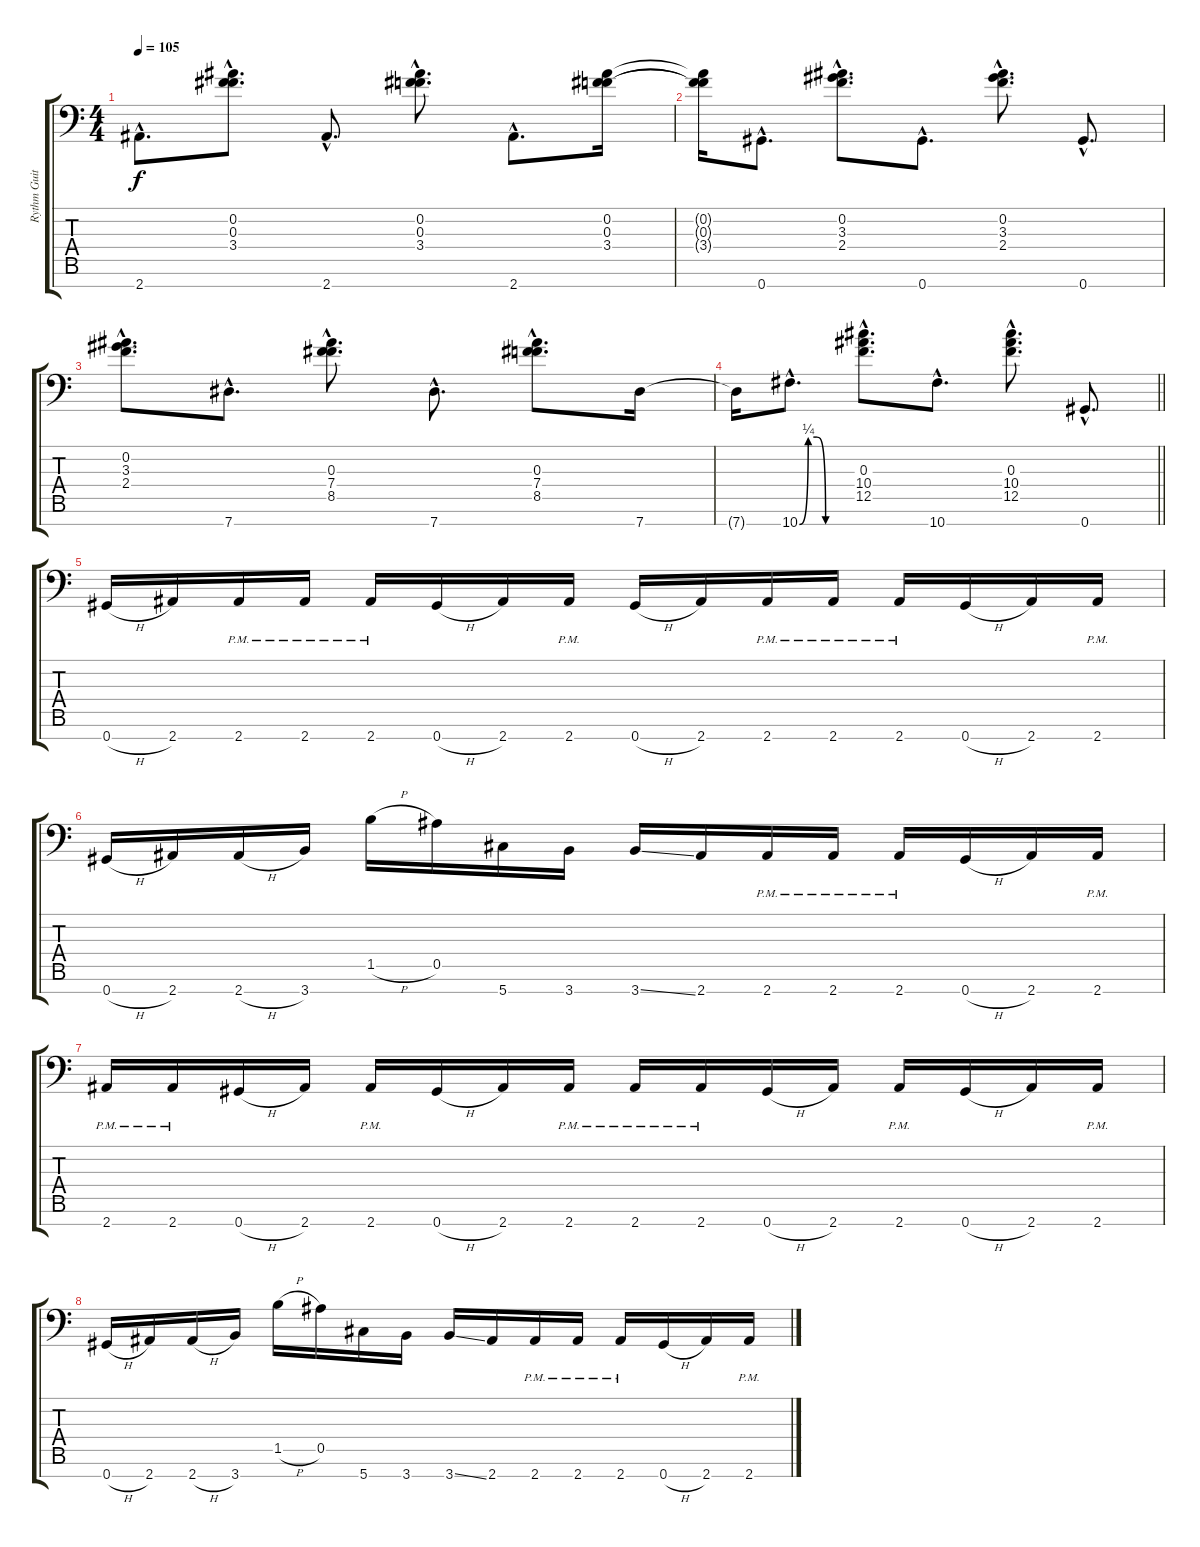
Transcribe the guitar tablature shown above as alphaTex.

\track ("Rythm Guitar #1" "Rythm Guit") {instrument distortionguitar}
\staff {score tabs}
\tuning (Eb4 Bb3 F3 Eb3 Bb2 F2 Ab1) {hide}
\ts (4 4)
\tempo 105
\clef f4
\ks c
2.7{hac}.8{d dy f} (0.2{hac} 0.3{hac} 3.4{hac}).8{d} 2.7{hac}.8{d} (0.2{hac} 0.3{hac} 3.4{hac}).8{d} 2.7{hac}.8{d} (0.2 0.3 3.4).16 |
(0.2{t} 0.3{t} 3.4{t}).16 0.7{hac}.8{d} (0.2{hac} 3.3{hac} 2.4{hac}).8{d} 0.7{hac}.8{d} (0.2{hac} 3.3{hac} 2.4{hac}).8{d} 0.7{hac}.8{d} |
(0.2{hac} 3.3{hac} 2.4{hac}).8{d} 7.7{hac}.8{d} (0.3{hac} 7.4{hac} 8.5{hac}).8{d} 7.7{hac}.8{d} (0.3{hac} 7.4{hac} 8.5{hac}).8{d} 7.7.16 |
\barLineRight lightlight
7.7{t}.16 10.7{be (custom 0 0 10 1 20 1 30 0 60 0) hac}.8{d} (0.3{hac} 10.4{hac} 12.5{hac}).8{d} 10.7{hac}.8{d} (0.3{hac} 10.4{hac} 12.5{hac}).8{d} 0.7{hac}.8{d} |
\section ("" "")
0.7{h}.16 2.7.16 2.7{pm}.16 2.7{pm}.16 2.7{pm}.16 0.7{h}.16 2.7.16 2.7{pm}.16 0.7{h}.16 2.7.16 2.7{pm}.16 2.7{pm}.16 2.7{pm}.16 0.7{h}.16 2.7.16 2.7{pm}.16 |
0.7{h}.16 2.7.16 2.7{h}.16 3.7.16 1.5{h}.16 0.5.16 5.7.16 3.7.16 3.7{ss}.16 2.7.16 2.7{pm}.16 2.7{pm}.16 2.7{pm}.16 0.7{h}.16 2.7.16 2.7{pm}.16 |
2.7{pm}.16 2.7{pm}.16 0.7{h}.16 2.7.16 2.7{pm}.16 0.7{h}.16 2.7.16 2.7{pm}.16 2.7{pm}.16 2.7{pm}.16 0.7{h}.16 2.7.16 2.7{pm}.16 0.7{h}.16 2.7.16 2.7{pm}.16 |
0.7{h}.16 2.7.16 2.7{h}.16 3.7.16 1.5{h}.16 0.5.16 5.7.16 3.7.16 3.7{ss}.16 2.7.16 2.7{pm}.16 2.7{pm}.16 2.7{pm}.16 0.7{h}.16 2.7.16 2.7{pm}.16
